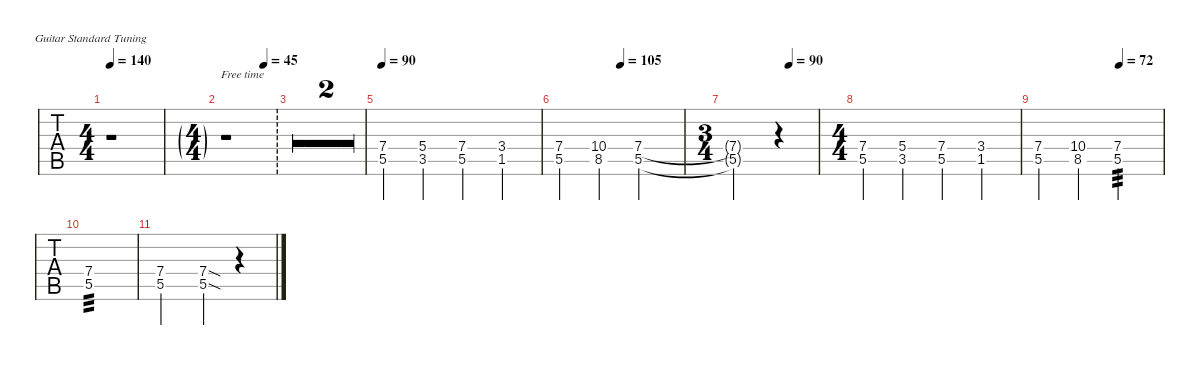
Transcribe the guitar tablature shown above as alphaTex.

\defaultSystemsLayout 4
\hideDynamics
\bracketExtendMode nobrackets
\otherSystemsTrackNameOrientation horizontal
\track ("Rhythm Guitar 1" "     ") {multiBarRest instrument distortionguitar}
\staff {tabs}
\tuning (E4 B3 G3 D3 A2 E2)
\ts (4 4)
\tempo 140
\clef g2
\ks c
r.1{dy mf} |
\ft
\tempo (100 hide)
\tempo (45 0.75)
r.1 |
\tempo 60
\tempo (100 0.25)
r.1 |
r.1 |
\tempo 90
(5.5 7.4).4{dy ff} (3.5 5.4).4 (5.5 7.4).4 (1.5{acc #} 3.4).4 |
\tempo (105 0.5)
(5.5 7.4).4 (8.5 10.4).4 (5.5 7.4).2 |
\ts (3 4)
\beaming (8 2 2 2)
\tempo (90 0.666667)
(7.4{t} 5.5{t}).2 r.4 |
\ts (4 4)
\beaming (8 2 2 2 2)
(5.5 7.4).4 (3.5 5.4).4 (5.5 7.4).4 (1.5{acc #} 3.4).4 |
\tempo (72 0.65625)
(5.5 7.4).4 (8.5 10.4).4 (5.5 7.4).2{tp 3} |
(7.4 5.5).1{tp 3} |
(5.5 7.4).2 (5.5{sod} 7.4{sod}).4 r.4
